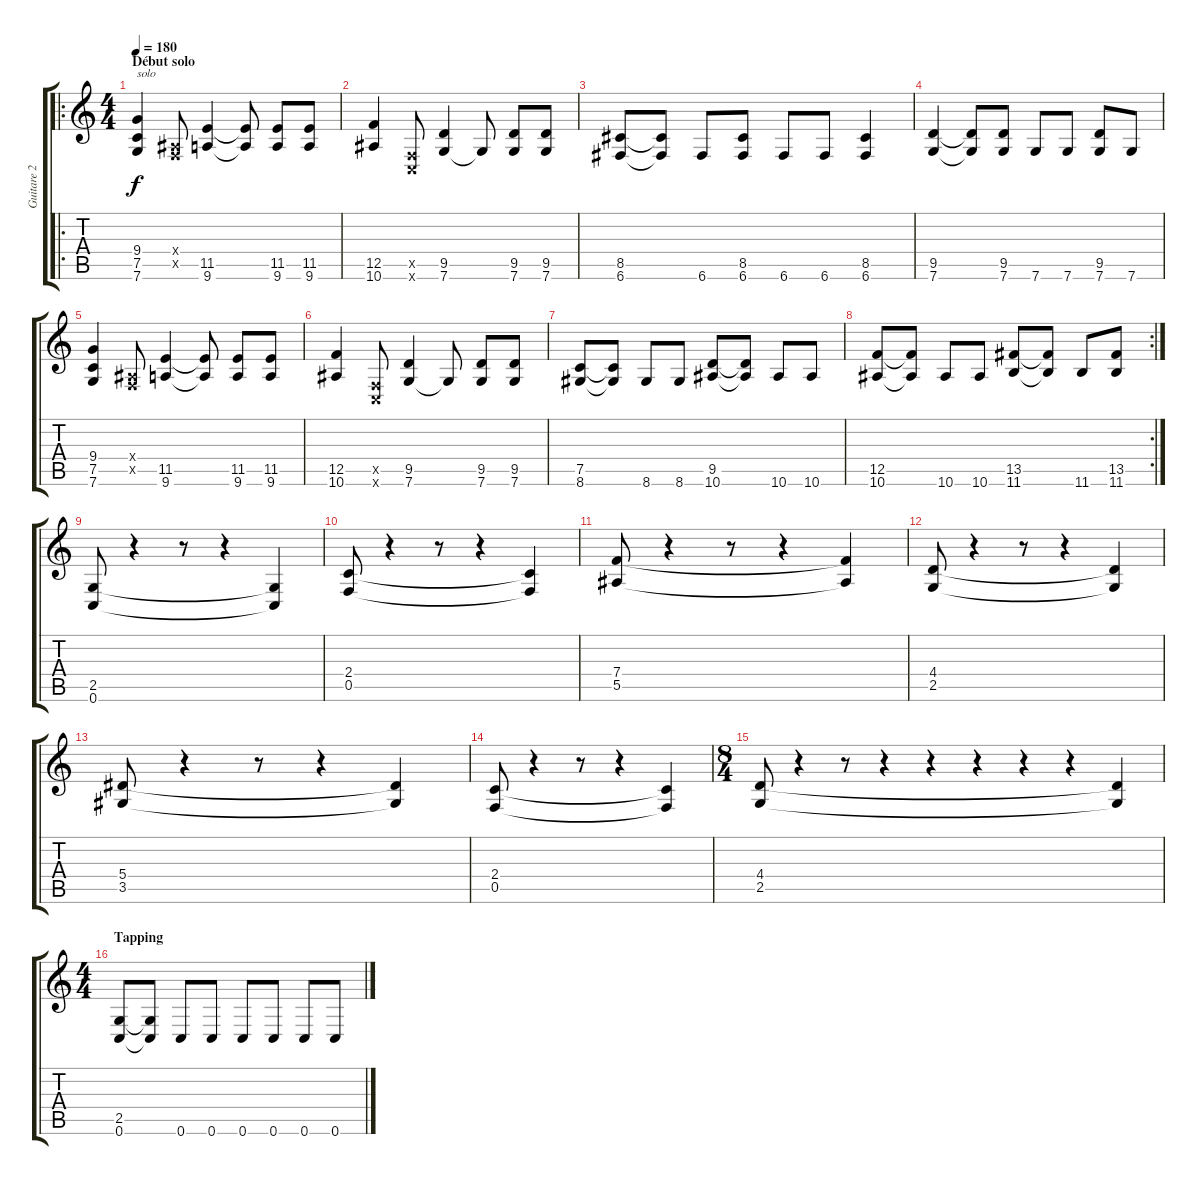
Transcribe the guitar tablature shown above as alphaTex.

\track ("Guitare 2" "Guitare 2") {instrument distortionguitar}
\staff {score tabs}
\tuning (C4 G3 Eb3 Bb2 F2 C2) {hide}
\ro
\ts (4 4)
\section ("" "Début solo")
\tempo 180
\clef g2
\ks c
(9.4 7.5 7.6).4{txt "solo" dy f} (0.4{x} 0.5{x}).8 (11.5 9.6).4 (11.5{t} 9.6{t}).8 (11.5 9.6).8 (11.5 9.6).8 |
(12.5 10.6).4 (0.5{x} 0.6{x}).8 (9.5 7.6).4 7.6{t}.8 (9.5 7.6).8 (9.5 7.6).8 |
(8.5 6.6).8 (8.5{t} 6.6{t}).8 6.6.8 (8.5 6.6).8 6.6.8 6.6.8 (8.5 6.6).4 |
(9.5 7.6).4 (9.5{t} 7.6{t}).8 (9.5 7.6).8 7.6.8 7.6.8 (9.5 7.6).8 7.6.8 |
(9.4 7.5 7.6).4 (0.4{x} 0.5{x}).8 (11.5 9.6).4 (11.5{t} 9.6{t}).8 (11.5 9.6).8 (11.5 9.6).8 |
(12.5 10.6).4 (0.5{x} 0.6{x}).8 (9.5 7.6).4 7.6{t}.8 (9.5 7.6).8 (9.5 7.6).8 |
(7.5 8.6).8 (7.5{t} 8.6{t}).8 8.6.8 8.6.8 (9.5 10.6).8 (9.5{t} 10.6{t}).8 10.6.8 10.6.8 |
\rc 2
(12.5 10.6).8 (12.5{t} 10.6{t}).8 10.6.8 10.6.8 (13.5 11.6).8 (13.5{t} 11.6{t}).8 11.6.8 (13.5 11.6).8 |
(2.5 0.6).8 r.4 r.8 r.4 (2.5{t} 0.6{t}).4 |
(2.4 0.5).8 r.4 r.8 r.4 (2.4{t} 0.5{t}).4 |
(7.4 5.5).8 r.4 r.8 r.4 (7.4{t} 5.5{t}).4 |
(4.4 2.5).8 r.4 r.8 r.4 (4.4{t} 2.5{t}).4 |
(5.4 3.5).8 r.4 r.8 r.4 (5.4{t} 3.5{t}).4 |
(2.4 0.5).8 r.4 r.8 r.4 (2.4{t} 0.5{t}).4 |
\ts (8 4)
(4.4 2.5).8 r.4 r.8 r.4 r.4 r.4 r.4 r.4 (4.4{t} 2.5{t}).4 |
\ts (4 4)
\section ("" "Tapping")
(2.5 0.6).8 (2.5{t} 0.6{t}).8 0.6.8 0.6.8 0.6.8 0.6.8 0.6.8 0.6.8
